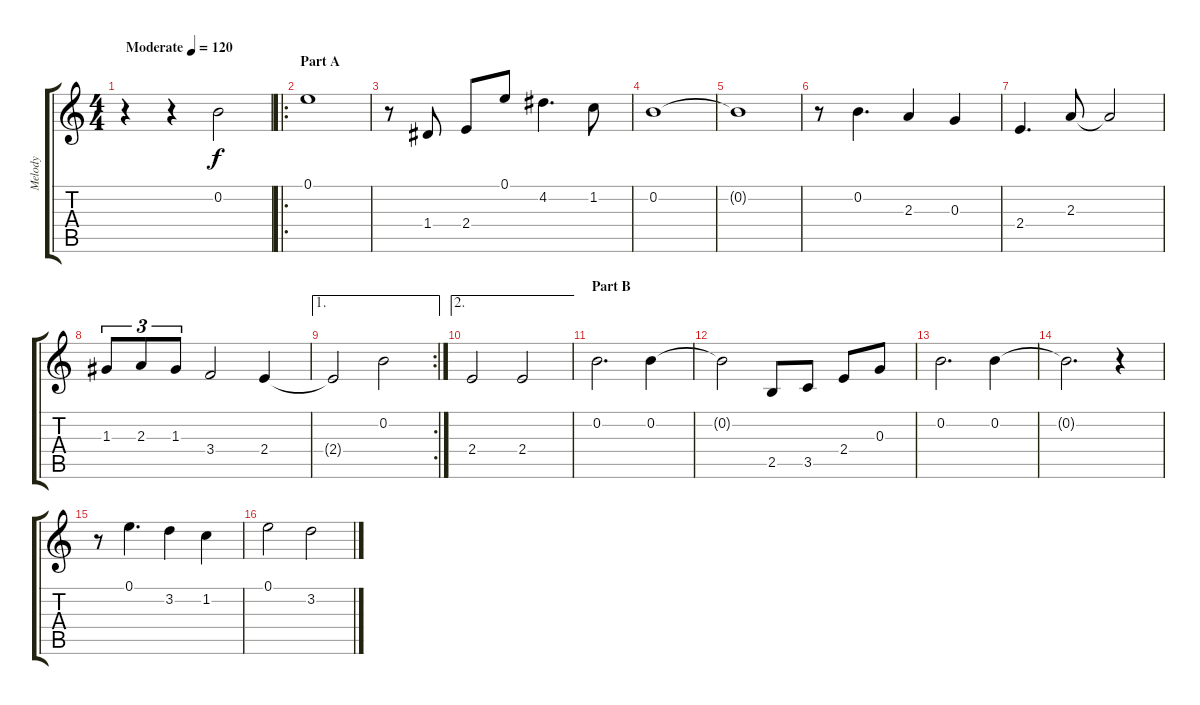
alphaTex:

\track ("Melody" "Melody") {instrument electricguitarjazz}
\staff {score tabs}
\tuning (E4 B3 G3 D3 A2 E2) {hide}
\ts (4 4)
\tempo (120 "Moderate")
\clef g2
\ks c
r.4{dy f instrument electricguitarjazz} r.4 0.2.2 |
\ro
\section ("" "Part A")
0.1.1 |
r.8 1.4.8 2.4.8 0.1.8 4.2.4{d} 1.2.8 |
0.2.1 |
0.2{t}.1 |
r.8 0.2.4{d} 2.3.4 0.3.4 |
2.4.4{d} 2.3.8 2.3{t}.2 |
1.3.8{tu (3 2)} 2.3.8{tu (3 2)} 1.3.8{tu (3 2)} 3.4.2 2.4.4 |
\ae 1
\rc 2
2.4{t}.2 0.2.2 |
\ae 2
2.4.2 2.4.2 |
\section ("" "Part B")
0.2.2{d} 0.2.4 |
0.2{t}.2 2.5.8 3.5.8 2.4.8 0.3.8 |
0.2.2{d} 0.2.4 |
0.2{t}.2{d} r.4 |
r.8 0.1.4{d} 3.2.4 1.2.4 |
0.1.2 3.2.2
